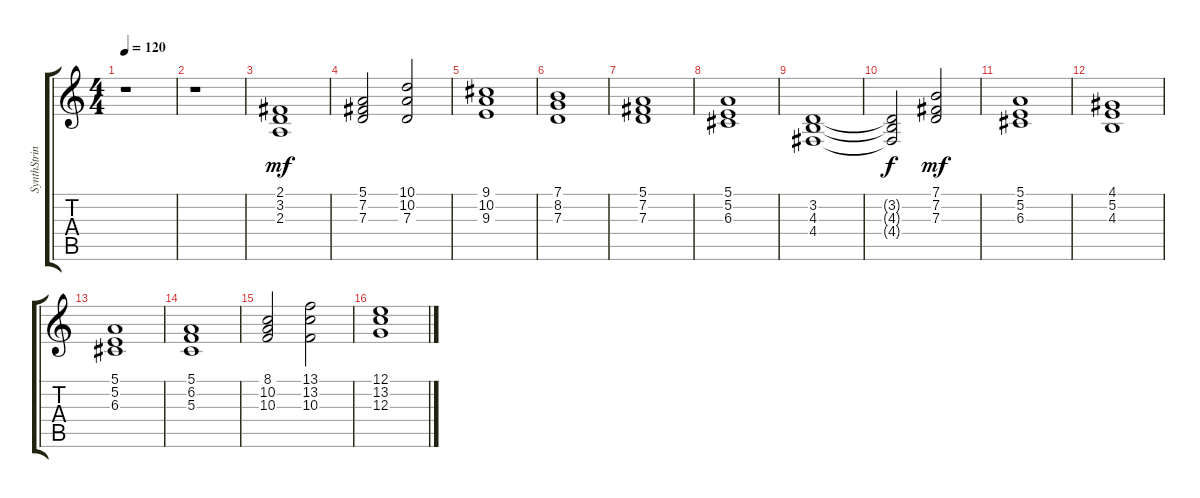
\track ("SynthStrings" "SynthStrin") {instrument synthstrings1}
\staff {score tabs}
\tuning (E4 B3 G3 D3 A2 E2) {hide}
\ts (4 4)
\tempo 120
\clef g2
\ks c
r.1{dy fff} |
r.1 |
(2.1 3.2 2.3).1{dy mf} |
(5.1 7.2 7.3).2 (10.1 10.2 7.3).2 |
(9.1 10.2 9.3).1 |
(7.1 8.2 7.3).1 |
(5.1 7.2 7.3).1 |
(5.1 5.2 6.3).1 |
(3.2 4.3 4.4).1 |
(3.2{t} 4.3{t} 4.4{t}).2{dy f} (7.1 7.2 7.3).2{dy mf} |
(5.1 5.2 6.3).1 |
(4.1 5.2 4.3).1 |
(5.1 5.2 6.3).1 |
(5.1 6.2 5.3).1 |
(8.1 10.2 10.3).2 (13.1 13.2 10.3).2 |
(12.1 13.2 12.3).1
